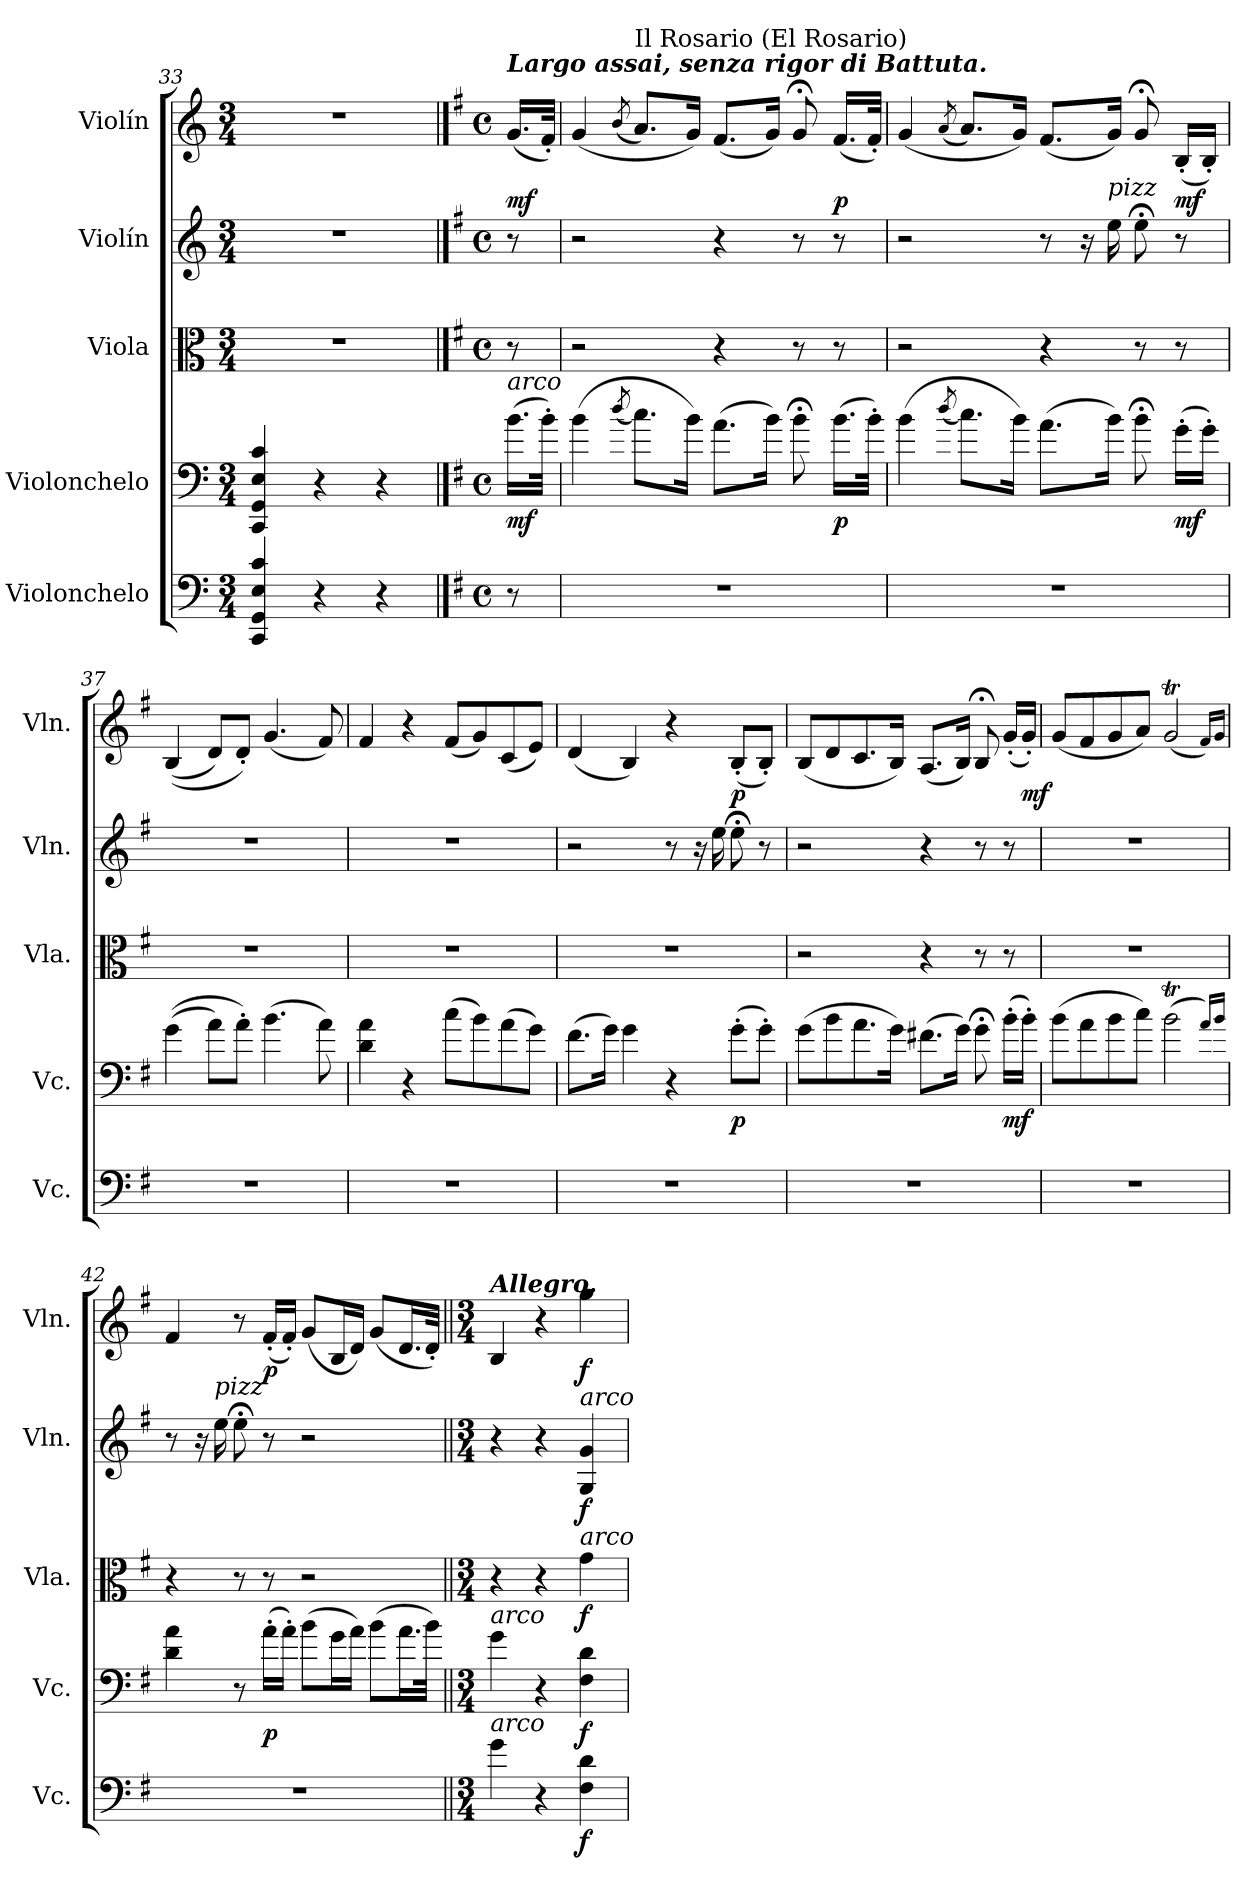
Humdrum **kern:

**kern	**dynam	**kern	**dynam	**kern	**dynam	**kern	**dynam	**kern	**dynam
*part5	*part5	*part4	*part4	*part3	*part3	*part2	*part2	*part1	*part1
*staff5	*staff5	*staff4	*staff4	*staff3	*staff3	*staff2	*staff2	*staff1	*staff1
*I"Violonchelo	*	*I"Violonchelo	*	*I"Viola	*	*I"Violín	*	*I"Violín	*
*I'Vc.	*	*I'Vc.	*	*I'Vla.	*	*I'Vln.	*	*I'Vln.	*
*clefF4	*	*clefF4	*	*clefC3	*	*clefG2	*	*clefG2	*
*k[]	*	*k[]	*	*k[]	*	*k[]	*	*k[]	*
*M3/4	*	*M3/4	*	*M3/4	*	*M3/4	*	*M3/4	*
=33	=33	=33	=33	=33	=33	=33	=33	=33	=33
4CC/ 4GG/ 4E/ 4c/	.	4CC/ 4GG/ 4E/ 4c/	.	2.r	.	2.r	.	2.r	.
4r	.	4r	.	.	.	.	.	.	.
4r	.	4r	.	.	.	.	.	.	.
!!LO:LB:g=z
==34	==34	==34	==34	==34	==34	==34	==34	==34	==34
*k[f#]	*	*k[f#]	*	*k[f#]	*	*k[f#]	*	*k[f#]	*
*M4/4	*	*M4/4	*	*M4/4	*	*M4/4	*	*M4/4	*
*met(c)	*	*met(c)	*	*met(c)	*	*met(c)	*	*met(c)	*
*	*	*	*	*	*	*	*	*MM30	*
!	!	!	!	!	!	!	!	!LO:TX:a:Bi:t=Largo assai, senza rigor di Battuta.	!
!	!	!LO:TX:a:i:t=arco	!	!	!	!	!	!	!
!	!	!	!LO:DY:b	!	!	!	!	!	!LO:DY:b
8r	.	(16.b\LL	mf	8r	.	8r	.	(16.g/LL	mf
.	.	32b'\JJk)	.	.	.	.	.	32f#'/JJk)	.
=35	=35	=35	=35	=35	=35	=35	=35	=35	=35
1r	.	(4b\	.	2r	.	2r	.	(4g/	.
.	.	(8qdd/	.	.	.	.	.	(8qb/	.
!	!	!	!	!	!	!	!	!LO:TX:a:t=Il Rosario (El Rosario)	!
.	.	8.cc\L)	.	.	.	.	.	8.a/L)	.
.	.	16b\Jk)	.	.	.	.	.	16g/Jk)	.
.	.	(8.a\L	.	4r	.	4r	.	(8.f#/L	.
.	.	16b\Jk)	.	.	.	.	.	16g/Jk)	.
.	.	8b;<\	.	8r	.	8r	.	8g;</	.
!	!	!	!LO:DY:b	!	!	!	!	!	!LO:DY:b
.	.	(16.b\LL	p	8r	.	8r	.	(16.f#/LL	p
.	.	32b'\JJk)	.	.	.	.	.	32f#'/JJk)	.
=36	=36	=36	=36	=36	=36	=36	=36	=36	=36
1r	.	(4b\	.	2r	.	2r	.	(4g/	.
.	.	(8qdd/	.	.	.	.	.	(8qa/	.
.	.	8.cc\L)	.	.	.	.	.	8.a/L)	.
.	.	16b\Jk)	.	.	.	.	.	16g/Jk)	.
.	.	(8.a\L	.	4r	.	8r	.	(8.f#/L	.
.	.	.	.	.	.	16r	.	.	.
!	!	!	!	!	!	!LO:TX:a:i:t=pizz	!	!	!
.	.	16b\Jk)	.	.	.	16ee\	.	16g/Jk)	.
.	.	8b;<\	.	8r	.	8ee;<\	.	8g;</	.
!	!	!	!LO:DY:b	!	!	!	!	!	!LO:DY:b
.	.	(16g'\LL	mf	8r	.	8r	.	(16B'/LL	mf
.	.	16g'\JJ)	.	.	.	.	.	16B'/JJ)	.
=37	=37	=37	=37	=37	=37	=37	=37	=37	=37
1r	.	((4g\	.	1r	.	1r	.	((4B/	.
.	.	8a\L)	.	.	.	.	.	8d/L)	.
.	.	8a'\J)	.	.	.	.	.	8d'/J)	.
.	.	(4.b\	.	.	.	.	.	(4.g/	.
.	.	8a\)	.	.	.	.	.	8f#/)	.
!!LO:PB:g=z
=38	=38	=38	=38	=38	=38	=38	=38	=38	=38
1r	.	4d\ 4a\	.	1r	.	1r	.	4f#/	.
.	.	4r	.	.	.	.	.	4r	.
.	.	(8cc\L	.	.	.	.	.	(8f#/L	.
.	.	8b\)	.	.	.	.	.	8g/)	.
.	.	(8a\	.	.	.	.	.	(8c/	.
.	.	8g\J)	.	.	.	.	.	8e/J)	.
=39	=39	=39	=39	=39	=39	=39	=39	=39	=39
1r	.	(8.f#\L	.	1r	.	2r	.	(4d/	.
.	.	16g\Jk)	.	.	.	.	.	.	.
.	.	4g\	.	.	.	.	.	4B/)	.
.	.	4r	.	.	.	8r	.	4r	.
.	.	.	.	.	.	16r	.	.	.
.	.	.	.	.	.	16ee\	.	.	.
!	!	!	!LO:DY:b	!	!	!	!	!	!LO:DY:b
.	.	(8g'\L	p	.	.	8ee;<\	.	(8B'/L	p
.	.	8g'\J)	.	.	.	8r	.	8B'/J)	.
=40	=40	=40	=40	=40	=40	=40	=40	=40	=40
1r	.	(8g\L	.	2r	.	2r	.	(8B/L	.
.	.	8b\	.	.	.	.	.	8d/	.
.	.	8.a\	.	.	.	.	.	8.c/	.
.	.	16g\Jk)	.	.	.	.	.	16B/Jk)	.
.	.	(8.f#X\L	.	4r	.	4r	.	(8.A/L	.
.	.	16g\Jk)	.	.	.	.	.	16B/Jk)	.
.	.	8g;<\	.	8r	.	8r	.	8B;</	.
!	!	!	!LO:DY:b	!	!	!	!	!	!
.	.	(16b'\LL	mf	8r	.	8r	.	(16g'/LL	.
!	!	!	!	!	!	!	!	!	!LO:DY:b
.	.	16b'\JJ)	.	.	.	.	.	16g'/JJ)	mf
=41	=41	=41	=41	=41	=41	=41	=41	=41	=41
1r	.	(8b\L	.	1r	.	1r	.	(8g/L	.
.	.	8a\	.	.	.	.	.	8f#/	.
.	.	8b\	.	.	.	.	.	8g/	.
.	.	8cc\J)	.	.	.	.	.	8a/J)	.
.	.	(2bt\	.	.	.	.	.	(2gT/	.
.	.	16qa/LL)	.	.	.	.	.	16qf#/LL)	.
.	.	16qb/JJ	.	.	.	.	.	16qg/JJ	.
!!LO:LB:g=z
=42	=42	=42	=42	=42	=42	=42	=42	=42	=42
1r	.	4d\ 4a\	.	4r	.	8r	.	4f#/	.
.	.	.	.	.	.	16r	.	.	.
!	!	!	!	!	!	!LO:TX:a:i:t=pizz	!	!	!
.	.	.	.	.	.	16ee\	.	.	.
.	.	8r	.	8r	.	8ee;<\	.	8r	.
!	!	!	!LO:DY:b	!	!	!	!	!	!LO:DY:b
.	.	(16a'\LL	p	8r	.	8r	.	(16f#'/LL	p
.	.	16a'\JJ)	.	.	.	.	.	16f#'/JJ)	.
.	.	(8b\L	.	2r	.	2r	.	(8g/L	.
.	.	16g\L	.	.	.	.	.	16B/L	.
.	.	16a\JJ)	.	.	.	.	.	16d/JJ)	.
.	.	(8b\L	.	.	.	.	.	(8g/L	.
.	.	16.a\L	.	.	.	.	.	16.d/L	.
.	.	32b\JJk)	.	.	.	.	.	32d'/JJk)	.
=43||	=43||	=43||	=43||	=43||	=43||	=43||	=43||	=43||	=43||
*M3/4	*	*M3/4	*	*M3/4	*	*M3/4	*	*M3/4	*
*	*	*	*	*	*	*	*	*MM130	*
!	!	!	!	!	!	!	!	!LO:TX:a:Bi:t=Allegro.	!
!	!	!LO:TX:a:i:t=arco	!	!	!	!	!	!	!
!LO:TX:a:i:t=arco	!	!	!	!	!	!	!	!	!
4g\	.	4g\	.	4r	.	4r	.	4B/	.
4r	.	4r	.	4r	.	4r	.	4r	.
!	!	!	!	!	!	!LO:TX:a:i:t=arco	!	!	!
!	!	!	!	!LO:TX:a:i:t=arco	!	!	!	!	!
!	!LO:DY:b	!	!LO:DY:b	!	!LO:DY:b	!	!LO:DY:b	!	!LO:DY:b
4F#\ 4d\	f	4F#\ 4d\	f	4g\	f	4G/ 4g/	f	4gg\	f
=	=	=	=	=	=	=	=	=	=
*-	*-	*-	*-	*-	*-	*-	*-	*-	*-
